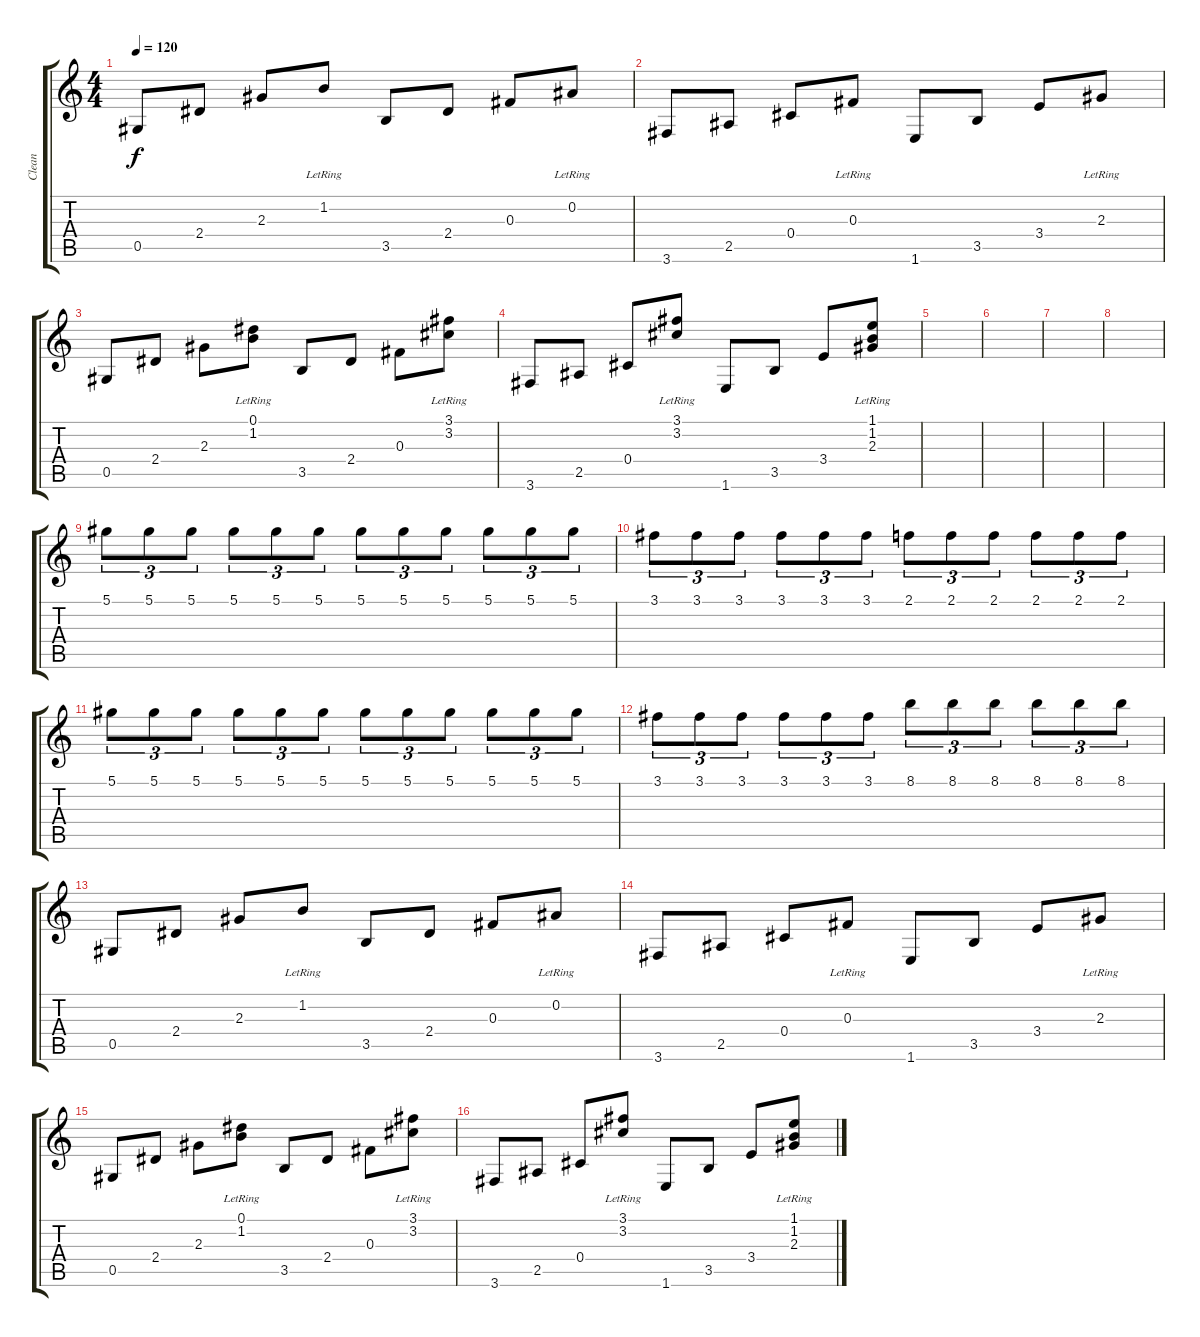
\track ("Clean" "Clean") {instrument acousticguitarsteel}
\staff {score tabs}
\tuning (Eb4 Bb3 Gb3 Db3 Ab2 Eb2) {hide}
\ts (4 4)
\tempo 120
\clef g2
\ks c
0.5.8{dy f} 2.4.8 2.3.8 1.2{lr}.8 3.5.8 2.4.8 0.3.8 0.2{lr}.8 |
3.6.8 2.5.8 0.4.8 0.3{lr}.8 1.6.8 3.5.8 3.4.8 2.3{lr}.8 |
0.5.8 2.4.8 2.3.8 (0.1{lr} 1.2{lr}).8 3.5.8 2.4.8 0.3.8 (3.1{lr} 3.2{lr}).8 |
3.6.8 2.5.8 0.4.8 (3.1{lr} 3.2{lr}).8 1.6.8 3.5.8 3.4.8 (1.1{lr} 1.2{lr} 2.3{lr}).8 |
|
|
|
|
5.1.8{tu (3 2)} 5.1.8{tu (3 2)} 5.1.8{tu (3 2)} 5.1.8{tu (3 2)} 5.1.8{tu (3 2)} 5.1.8{tu (3 2)} 5.1.8{tu (3 2)} 5.1.8{tu (3 2)} 5.1.8{tu (3 2)} 5.1.8{tu (3 2)} 5.1.8{tu (3 2)} 5.1.8{tu (3 2)} |
3.1.8{tu (3 2)} 3.1.8{tu (3 2)} 3.1.8{tu (3 2)} 3.1.8{tu (3 2)} 3.1.8{tu (3 2)} 3.1.8{tu (3 2)} 2.1.8{tu (3 2)} 2.1.8{tu (3 2)} 2.1.8{tu (3 2)} 2.1.8{tu (3 2)} 2.1.8{tu (3 2)} 2.1.8{tu (3 2)} |
5.1.8{tu (3 2)} 5.1.8{tu (3 2)} 5.1.8{tu (3 2)} 5.1.8{tu (3 2)} 5.1.8{tu (3 2)} 5.1.8{tu (3 2)} 5.1.8{tu (3 2)} 5.1.8{tu (3 2)} 5.1.8{tu (3 2)} 5.1.8{tu (3 2)} 5.1.8{tu (3 2)} 5.1.8{tu (3 2)} |
3.1.8{tu (3 2)} 3.1.8{tu (3 2)} 3.1.8{tu (3 2)} 3.1.8{tu (3 2)} 3.1.8{tu (3 2)} 3.1.8{tu (3 2)} 8.1.8{tu (3 2)} 8.1.8{tu (3 2)} 8.1.8{tu (3 2)} 8.1.8{tu (3 2)} 8.1.8{tu (3 2)} 8.1.8{tu (3 2)} |
0.5.8 2.4.8 2.3.8 1.2{lr}.8 3.5.8 2.4.8 0.3.8 0.2{lr}.8 |
3.6.8 2.5.8 0.4.8 0.3{lr}.8 1.6.8 3.5.8 3.4.8 2.3{lr}.8 |
0.5.8 2.4.8 2.3.8 (0.1{lr} 1.2{lr}).8 3.5.8 2.4.8 0.3.8 (3.1{lr} 3.2{lr}).8 |
3.6.8 2.5.8 0.4.8 (3.1{lr} 3.2{lr}).8 1.6.8 3.5.8 3.4.8 (1.1{lr} 1.2{lr} 2.3{lr}).8
